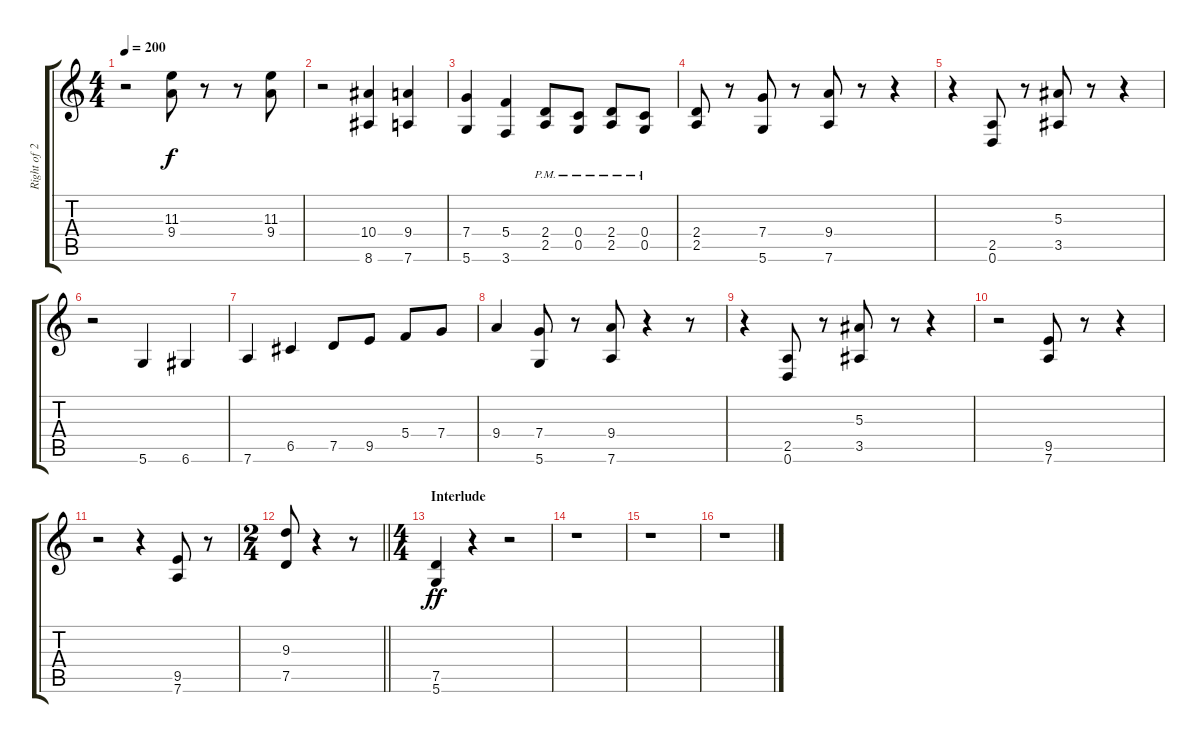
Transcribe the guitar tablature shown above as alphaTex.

\track ("Right of 2TW" "Right of 2") {mute instrument overdrivenguitar}
\staff {score tabs}
\tuning (D4 A3 F3 C3 G2 D2) {hide}
\ts (4 4)
\tempo 200
\clef g2
\ks c
r.2{dy f} (11.3 9.4).8 r.8 r.8 (11.3 9.4).8 |
r.2 (10.4 8.6).4 (9.4 7.6).4 |
(7.4 5.6).4 (5.4 3.6).4 (2.4{pm} 2.5{pm}).8 (0.4{pm} 0.5{pm}).8 (2.4{pm} 2.5{pm}).8 (0.4{pm} 0.5{pm}).8 |
(2.4 2.5).8 r.8 (7.4 5.6).8 r.8 (9.4 7.6).8 r.8 r.4 |
r.4 (2.5 0.6).8 r.8 (5.3 3.5).8 r.8 r.4 |
r.2 5.6.4 6.6.4 |
7.6.4 6.5.4 7.5.8 9.5.8 5.4.8 7.4.8 |
9.4.4 (7.4 5.6).8 r.8 (9.4 7.6).8 r.4 r.8 |
r.4 (2.5 0.6).8 r.8 (5.3 3.5).8 r.8 r.4 |
r.2 (9.5 7.6).8 r.8 r.4 |
r.2 r.4 (9.5 7.6).8 r.8 |
\ts (2 4)
\barLineRight lightlight
(9.3 7.5).8 r.4 r.8 |
\ts (4 4)
\section ("" "Interlude")
(7.5 5.6).4{dy ff} r.4 r.2 |
r.1 |
r.1 |
r.1
